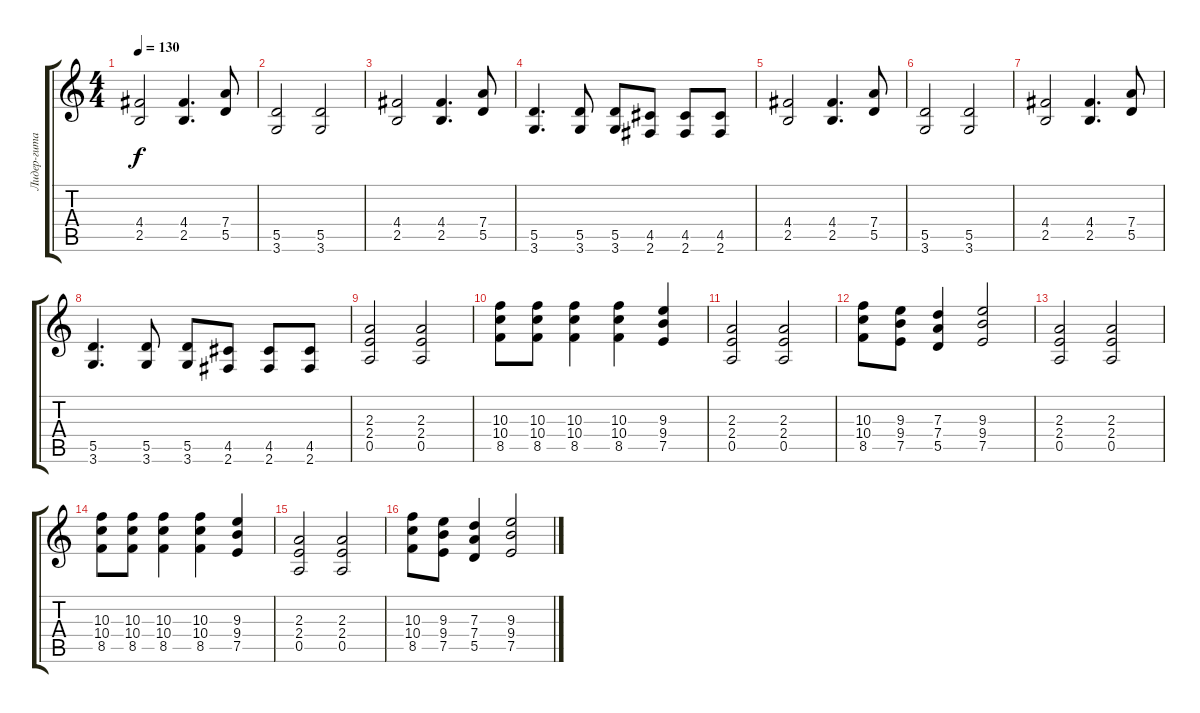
\track ("Лидер-гитара (Шаграт)" "Лидер-гита") {instrument distortionguitar}
\staff {score tabs}
\tuning (E4 B3 G3 D3 A2 E2) {hide}
\ts (4 4)
\tempo 130
\clef g2
\ks c
(4.4 2.5).2{dy f} (4.4 2.5).4{d} (7.4 5.5).8 |
(5.5 3.6).2 (5.5 3.6).2 |
(4.4 2.5).2 (4.4 2.5).4{d} (7.4 5.5).8 |
(5.5 3.6).4{d} (5.5 3.6).8 (5.5 3.6).8 (4.5 2.6).8 (4.5 2.6).8 (4.5 2.6).8 |
(4.4 2.5).2 (4.4 2.5).4{d} (7.4 5.5).8 |
(5.5 3.6).2 (5.5 3.6).2 |
(4.4 2.5).2 (4.4 2.5).4{d} (7.4 5.5).8 |
(5.5 3.6).4{d} (5.5 3.6).8 (5.5 3.6).8 (4.5 2.6).8 (4.5 2.6).8 (4.5 2.6).8 |
(2.3 2.4 0.5).2 (2.3 2.4 0.5).2 |
(10.3 10.4 8.5).8 (10.3 10.4 8.5).8 (10.3 10.4 8.5).4 (10.3 10.4 8.5).4 (9.3 9.4 7.5).4 |
(2.3 2.4 0.5).2 (2.3 2.4 0.5).2 |
(10.3 10.4 8.5).8 (9.3 9.4 7.5).8 (7.3 7.4 5.5).4 (9.3 9.4 7.5).2 |
(2.3 2.4 0.5).2 (2.3 2.4 0.5).2 |
(10.3 10.4 8.5).8 (10.3 10.4 8.5).8 (10.3 10.4 8.5).4 (10.3 10.4 8.5).4 (9.3 9.4 7.5).4 |
(2.3 2.4 0.5).2 (2.3 2.4 0.5).2 |
(10.3 10.4 8.5).8 (9.3 9.4 7.5).8 (7.3 7.4 5.5).4 (9.3 9.4 7.5).2
